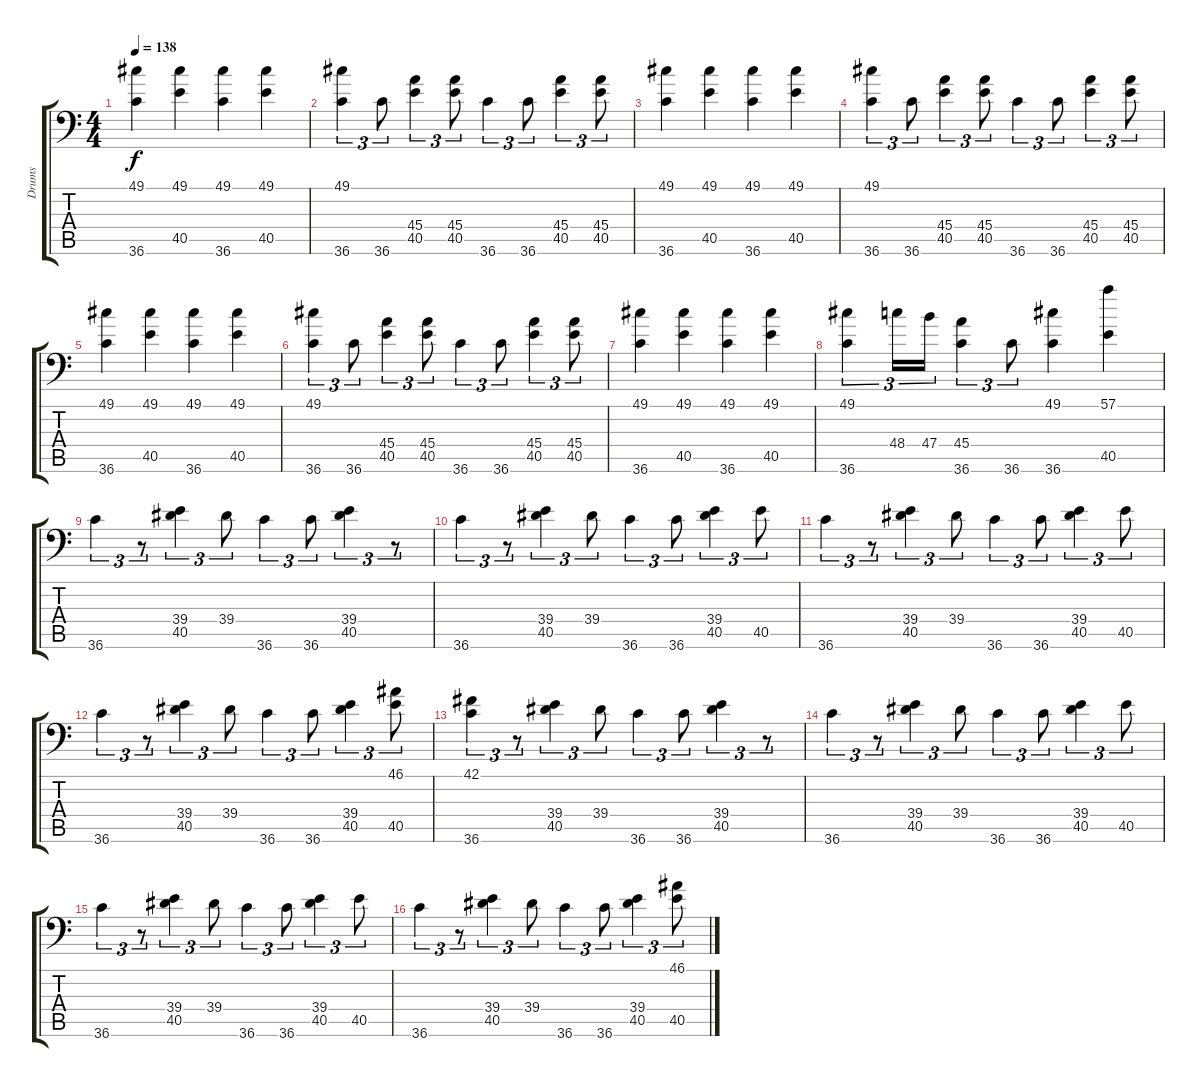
\track ("Drums" "Drums") {instrument acousticgrandpiano}
\staff {score tabs}
\tuning (C-1 C-1 C-1 C-1 C-1 C-1) {hide}
\ts (4 4)
\tempo 138
\clef f4
\ks c
(49.1 36.6).4{dy f} (49.1 40.5).4 (49.1 36.6).4 (49.1 40.5).4 |
(49.1 36.6).4{tu (3 2)} 36.6.8{tu (3 2)} (45.4 40.5).4{tu (3 2)} (45.4 40.5).8{tu (3 2)} 36.6.4{tu (3 2)} 36.6.8{tu (3 2)} (45.4 40.5).4{tu (3 2)} (45.4 40.5).8{tu (3 2)} |
(49.1 36.6).4 (49.1 40.5).4 (49.1 36.6).4 (49.1 40.5).4 |
(49.1 36.6).4{tu (3 2)} 36.6.8{tu (3 2)} (45.4 40.5).4{tu (3 2)} (45.4 40.5).8{tu (3 2)} 36.6.4{tu (3 2)} 36.6.8{tu (3 2)} (45.4 40.5).4{tu (3 2)} (45.4 40.5).8{tu (3 2)} |
(49.1 36.6).4 (49.1 40.5).4 (49.1 36.6).4 (49.1 40.5).4 |
(49.1 36.6).4{tu (3 2)} 36.6.8{tu (3 2)} (45.4 40.5).4{tu (3 2)} (45.4 40.5).8{tu (3 2)} 36.6.4{tu (3 2)} 36.6.8{tu (3 2)} (45.4 40.5).4{tu (3 2)} (45.4 40.5).8{tu (3 2)} |
(49.1 36.6).4 (49.1 40.5).4 (49.1 36.6).4 (49.1 40.5).4 |
(49.1 36.6).4{tu (3 2)} 48.4.16{tu (3 2)} 47.4.16{tu (3 2)} (45.4 36.6).4{tu (3 2)} 36.6.8{tu (3 2)} (49.1 36.6).4 (57.1 40.5).4 |
36.6.4{tu (3 2)} r.8{tu (3 2)} (39.4 40.5).4{tu (3 2)} 39.4.8{tu (3 2)} 36.6.4{tu (3 2)} 36.6.8{tu (3 2)} (39.4 40.5).4{tu (3 2)} r.8{tu (3 2)} |
36.6.4{tu (3 2)} r.8{tu (3 2)} (39.4 40.5).4{tu (3 2)} 39.4.8{tu (3 2)} 36.6.4{tu (3 2)} 36.6.8{tu (3 2)} (39.4 40.5).4{tu (3 2)} 40.5.8{tu (3 2)} |
36.6.4{tu (3 2)} r.8{tu (3 2)} (39.4 40.5).4{tu (3 2)} 39.4.8{tu (3 2)} 36.6.4{tu (3 2)} 36.6.8{tu (3 2)} (39.4 40.5).4{tu (3 2)} 40.5.8{tu (3 2)} |
36.6.4{tu (3 2)} r.8{tu (3 2)} (39.4 40.5).4{tu (3 2)} 39.4.8{tu (3 2)} 36.6.4{tu (3 2)} 36.6.8{tu (3 2)} (39.4 40.5).4{tu (3 2)} (46.1 40.5).8{tu (3 2)} |
(42.1 36.6).4{tu (3 2)} r.8{tu (3 2)} (39.4 40.5).4{tu (3 2)} 39.4.8{tu (3 2)} 36.6.4{tu (3 2)} 36.6.8{tu (3 2)} (39.4 40.5).4{tu (3 2)} r.8{tu (3 2)} |
36.6.4{tu (3 2)} r.8{tu (3 2)} (39.4 40.5).4{tu (3 2)} 39.4.8{tu (3 2)} 36.6.4{tu (3 2)} 36.6.8{tu (3 2)} (39.4 40.5).4{tu (3 2)} 40.5.8{tu (3 2)} |
36.6.4{tu (3 2)} r.8{tu (3 2)} (39.4 40.5).4{tu (3 2)} 39.4.8{tu (3 2)} 36.6.4{tu (3 2)} 36.6.8{tu (3 2)} (39.4 40.5).4{tu (3 2)} 40.5.8{tu (3 2)} |
36.6.4{tu (3 2)} r.8{tu (3 2)} (39.4 40.5).4{tu (3 2)} 39.4.8{tu (3 2)} 36.6.4{tu (3 2)} 36.6.8{tu (3 2)} (39.4 40.5).4{tu (3 2)} (46.1 40.5).8{tu (3 2)}
